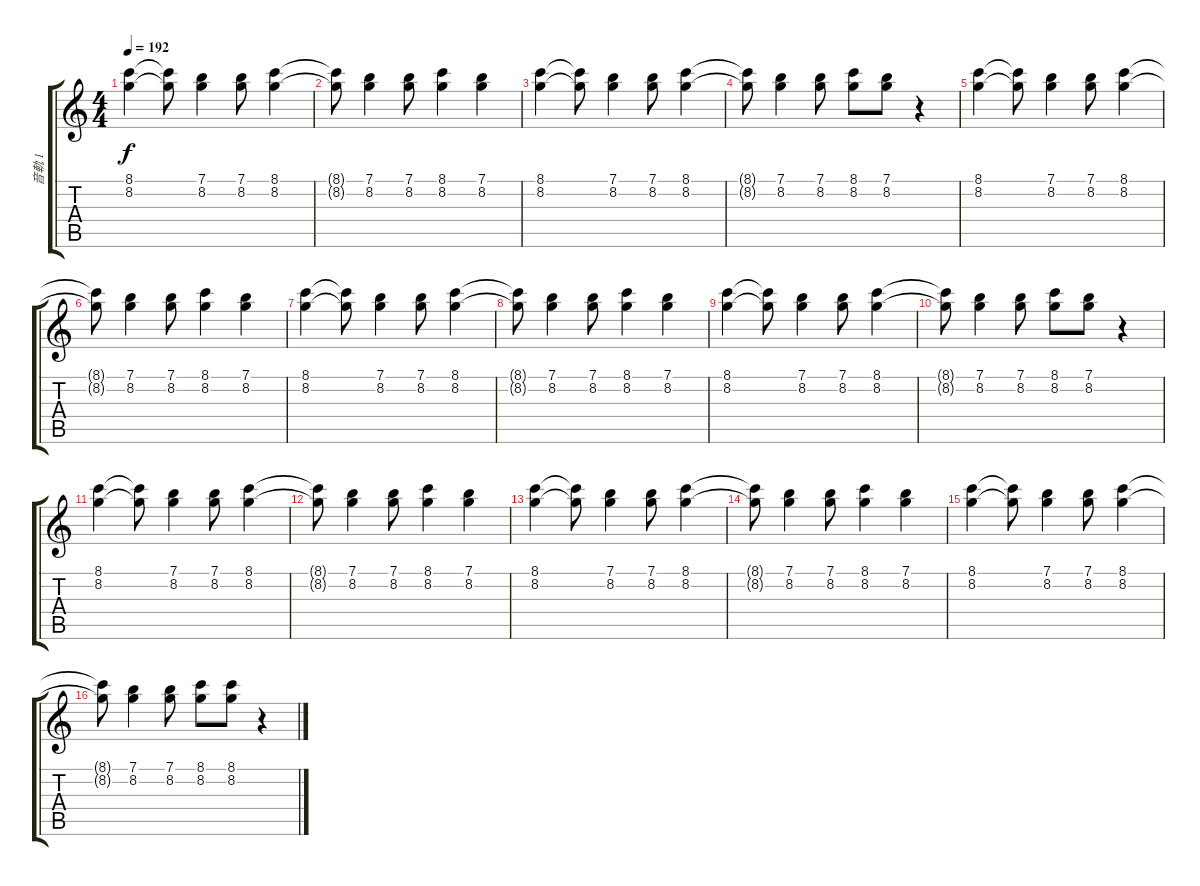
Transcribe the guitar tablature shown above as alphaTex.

\track ("音軌 1" "音軌 1") {instrument electricguitarjazz}
\staff {score tabs}
\tuning (E4 B3 G3 D3 A2 E2) {hide}
\ts (4 4)
\tempo 192
\clef g2
\ks c
(8.1 8.2).4{dy f instrument electricguitarjazz} (8.1{t} 8.2{t}).8 (7.1 8.2).4 (7.1 8.2).8 (8.1 8.2).4 |
(8.1{t} 8.2{t}).8 (7.1 8.2).4 (7.1 8.2).8 (8.1 8.2).4 (7.1 8.2).4 |
(8.1 8.2).4 (8.1{t} 8.2{t}).8 (7.1 8.2).4 (7.1 8.2).8 (8.1 8.2).4 |
(8.1{t} 8.2{t}).8 (7.1 8.2).4 (7.1 8.2).8 (8.1 8.2).8 (7.1 8.2).8 r.4 |
(8.1 8.2).4 (8.1{t} 8.2{t}).8 (7.1 8.2).4 (7.1 8.2).8 (8.1 8.2).4 |
(8.1{t} 8.2{t}).8 (7.1 8.2).4 (7.1 8.2).8 (8.1 8.2).4 (7.1 8.2).4 |
(8.1 8.2).4 (8.1{t} 8.2{t}).8 (7.1 8.2).4 (7.1 8.2).8 (8.1 8.2).4 |
(8.1{t} 8.2{t}).8 (7.1 8.2).4 (7.1 8.2).8 (8.1 8.2).4 (7.1 8.2).4 |
(8.1 8.2).4 (8.1{t} 8.2{t}).8 (7.1 8.2).4 (7.1 8.2).8 (8.1 8.2).4 |
(8.1{t} 8.2{t}).8 (7.1 8.2).4 (7.1 8.2).8 (8.1 8.2).8 (7.1 8.2).8 r.4 |
(8.1 8.2).4 (8.1{t} 8.2{t}).8 (7.1 8.2).4 (7.1 8.2).8 (8.1 8.2).4 |
(8.1{t} 8.2{t}).8 (7.1 8.2).4 (7.1 8.2).8 (8.1 8.2).4 (7.1 8.2).4 |
(8.1 8.2).4 (8.1{t} 8.2{t}).8 (7.1 8.2).4 (7.1 8.2).8 (8.1 8.2).4 |
(8.1{t} 8.2{t}).8 (7.1 8.2).4 (7.1 8.2).8 (8.1 8.2).4 (7.1 8.2).4 |
(8.1 8.2).4 (8.1{t} 8.2{t}).8 (7.1 8.2).4 (7.1 8.2).8 (8.1 8.2).4 |
(8.1{t} 8.2{t}).8 (7.1 8.2).4 (7.1 8.2).8 (8.1 8.2).8 (8.1 8.2).8 r.4
